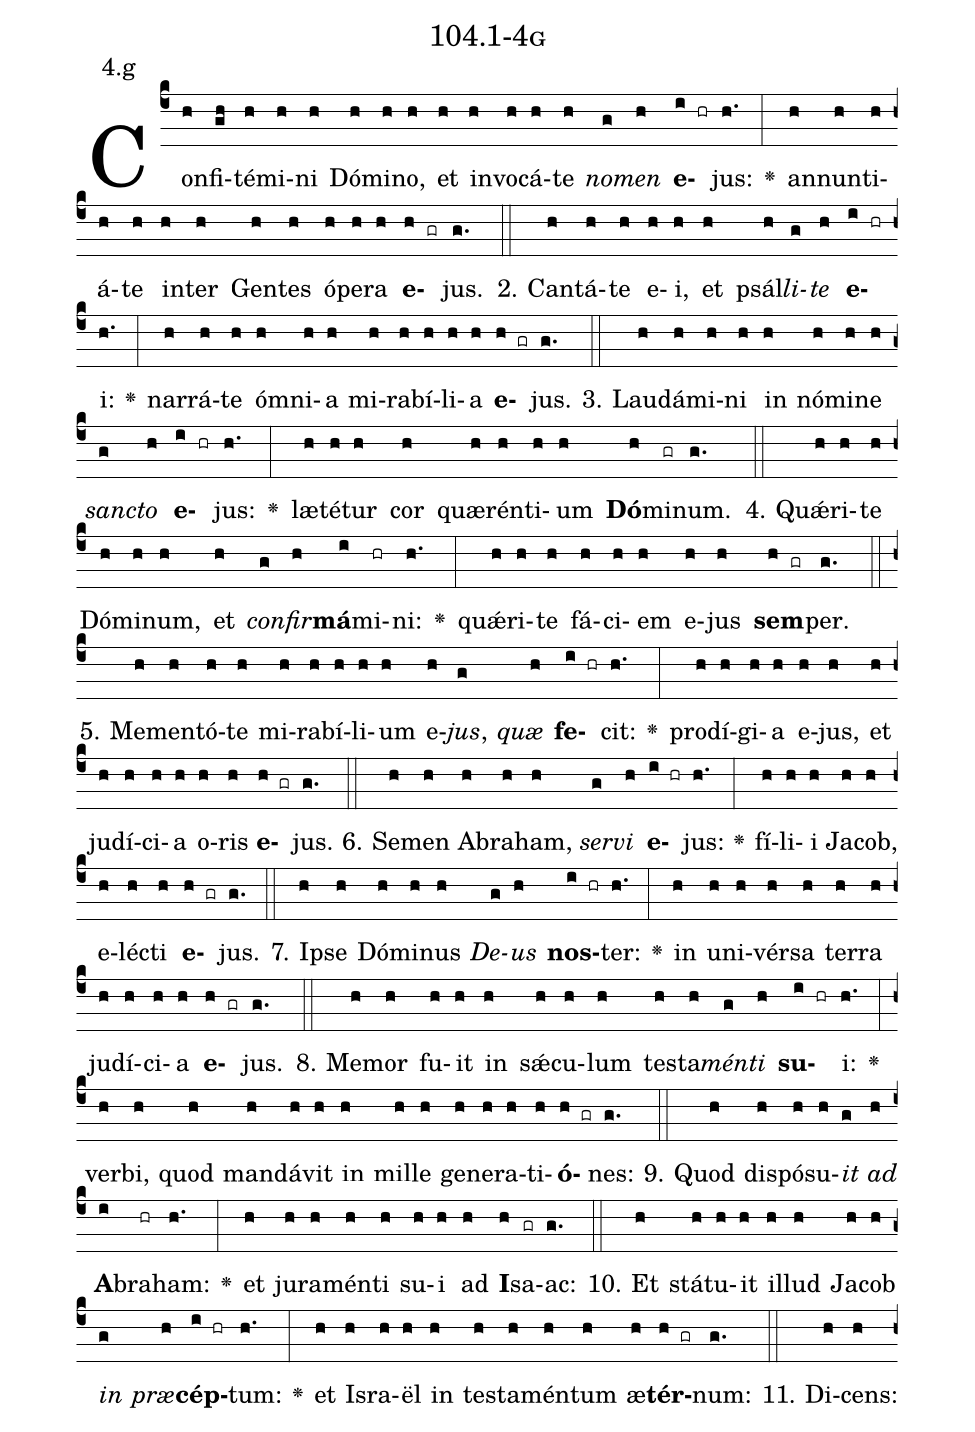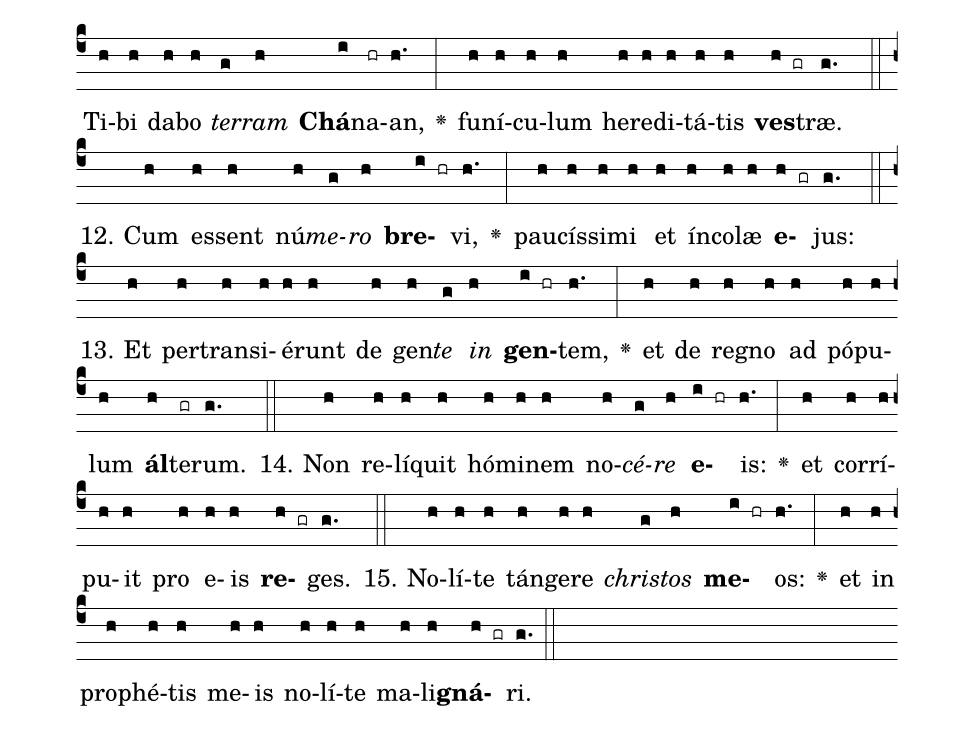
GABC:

name: 104.1-4g;
annotation: 4.g;
%%
(c4)Con(h)fi(gh)té(h)mi(h)ni(h) Dó(h)mi(h)no,(h) et(h) in(h)vo(h)cá(h)te(h) <i>no</i>(g)<i>men</i>(h) <b>e</b>(i hr)jus:(h.) <v>\greheightstar</v>(:) an(h)nun(h)ti(h)á(h)te(h) in(h)ter(h) Gen(h)tes(h) ó(h)pe(h)ra(h) <b>e</b>(h gr)jus.(g.) (::)
2. Can(h)tá(h)te(h) e(h)i,(h) et(h) psál(h)<i>li</i>(g)<i>te</i>(h) <b>e</b>(i hr)i:(h.) <v>\greheightstar</v>(:) nar(h)rá(h)te(h) óm(h)ni(h)a(h) mi(h)ra(h)bí(h)li(h)a(h) <b>e</b>(h gr)jus.(g.) (::)
3. Lau(h)dá(h)mi(h)ni(h) in(h) nó(h)mi(h)ne(h) <i>sanc</i>(g)<i>to</i>(h) <b>e</b>(i hr)jus:(h.) <v>\greheightstar</v>(:) læ(h)té(h)tur(h) cor(h) quæ(h)rén(h)ti(h)um(h) <b>Dó</b>(h)mi(gr)num.(g.) (::)
4. Quǽ(h)ri(h)te(h) Dó(h)mi(h)num,(h) et(h) <i>con</i>(g)<i>fir</i>(h)<b>má</b>(i)mi(hr)ni:(h.) <v>\greheightstar</v>(:) quǽ(h)ri(h)te(h) fá(h)ci(h)em(h) e(h)jus(h) <b>sem</b>(h gr)per.(g.) (::)
5. Me(h)men(h)tó(h)te(h) mi(h)ra(h)bí(h)li(h)um(h) e(h)<i>jus</i>,(g) <i>quæ</i>(h) <b>fe</b>(i hr)cit:(h.) <v>\greheightstar</v>(:) prod(h)í(h)gi(h)a(h) e(h)jus,(h) et(h) ju(h)dí(h)ci(h)a(h) o(h)ris(h) <b>e</b>(h gr)jus.(g.) (::)
6. Se(h)men(h) A(h)bra(h)ham,(h) <i>ser</i>(g)<i>vi</i>(h) <b>e</b>(i hr)jus:(h.) <v>\greheightstar</v>(:) fí(h)li(h)i(h) Ja(h)cob,(h) e(h)léc(h)ti(h) <b>e</b>(h gr)jus.(g.) (::)
7. Ip(h)se(h) Dó(h)mi(h)nus(h) <i>De</i>(g)<i>us</i>(h) <b>nos</b>(i hr)ter:(h.) <v>\greheightstar</v>(:) in(h) u(h)ni(h)vér(h)sa(h) ter(h)ra(h) ju(h)dí(h)ci(h)a(h) <b>e</b>(h gr)jus.(g.) (::)
8. Me(h)mor(h) fu(h)it(h) in(h) sǽ(h)cu(h)lum(h) tes(h)ta(h)<i>mén</i>(g)<i>ti</i>(h) <b>su</b>(i hr)i:(h.) <v>\greheightstar</v>(:) ver(h)bi,(h) quod(h) man(h)dá(h)vit(h) in(h) mil(h)le(h) ge(h)ne(h)ra(h)ti(h)<b>ó</b>(h gr)nes:(g.) (::)
9. Quod(h) dis(h)pó(h)su(h)<i>it</i>(g) <i>ad</i>(h) <b>A</b>(i)bra(hr)ham:(h.) <v>\greheightstar</v>(:) et(h) ju(h)ra(h)mén(h)ti(h) su(h)i(h) ad(h) <b>I</b>(h)sa(gr)ac:(g.) (::)
10. Et(h) stá(h)tu(h)it(h) il(h)lud(h) Ja(h)cob(h) <i>in</i>(g) <i>præ</i>(h)<b>cép</b>(i hr)tum:(h.) <v>\greheightstar</v>(:) et(h) Is(h)ra(h)ël(h) in(h) tes(h)ta(h)mén(h)tum(h) æ(h)<b>tér</b>(h gr)num:(g.) (::)
11. Di(h)cens:(h) Ti(h)bi(h) da(h)bo(h) <i>ter</i>(g)<i>ram</i>(h) <b>Chá</b>(i)na(hr)an,(h.) <v>\greheightstar</v>(:) fu(h)ní(h)cu(h)lum(h) he(h)re(h)di(h)tá(h)tis(h) <b>ves</b>(h gr)træ.(g.) (::)
12. Cum(h) es(h)sent(h) nú(h)<i>me</i>(g)<i>ro</i>(h) <b>bre</b>(i hr)vi,(h.) <v>\greheightstar</v>(:) pau(h)cís(h)si(h)mi(h) et(h) ín(h)co(h)læ(h) <b>e</b>(h gr)jus:(g.) (::)
13. Et(h) per(h)trans(h)i(h)é(h)runt(h) de(h) gen(h)<i>te</i>(g) <i>in</i>(h) <b>gen</b>(i hr)tem,(h.) <v>\greheightstar</v>(:) et(h) de(h) re(h)gno(h) ad(h) pó(h)pu(h)lum(h) <b>ál</b>(h)te(gr)rum.(g.) (::)
14. Non(h) re(h)lí(h)quit(h) hó(h)mi(h)nem(h) no(h)<i>cé</i>(g)<i>re</i>(h) <b>e</b>(i hr)is:(h.) <v>\greheightstar</v>(:) et(h) cor(h)rí(h)pu(h)it(h) pro(h) e(h)is(h) <b>re</b>(h gr)ges.(g.) (::)
15. No(h)lí(h)te(h) tán(h)ge(h)re(h) <i>chris</i>(g)<i>tos</i>(h) <b>me</b>(i hr)os:(h.) <v>\greheightstar</v>(:) et(h) in(h) pro(h)phé(h)tis(h) me(h)is(h) no(h)lí(h)te(h) ma(h)li(h)<b>gná</b>(h gr)ri.(g.) (::)
